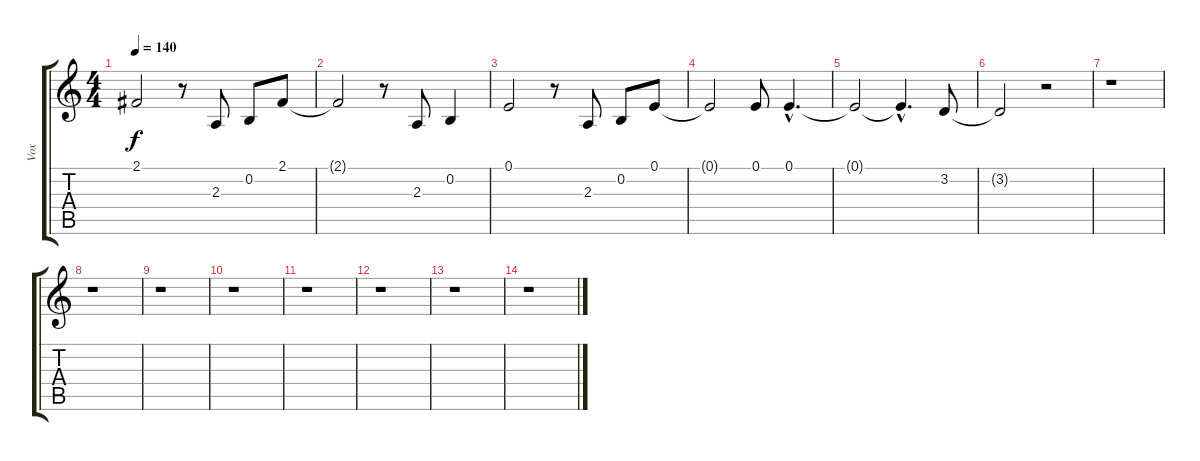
\track ("Vox" "Vox") {instrument drawbarorgan}
\staff {score tabs}
\tuning (E4 B3 G3 D3 A2 E2) {hide}
\ts (4 4)
\tempo 140
\clef g2
\ks c
2.1.2{dy f} r.8 2.3.8 0.2.8 2.1.8 |
2.1{t}.2 r.8 2.3.8 0.2.4 |
0.1.2 r.8 2.3.8 0.2.8 0.1.8 |
0.1{t}.2 0.1.8 0.1{hac}.4{d} |
0.1{t}.2 0.1{hac t}.4{d} 3.2.8 |
3.2{t}.2 r.2 |
r.1 |
r.1 |
r.1 |
r.1 |
r.1 |
r.1 |
r.1 |
r.1
